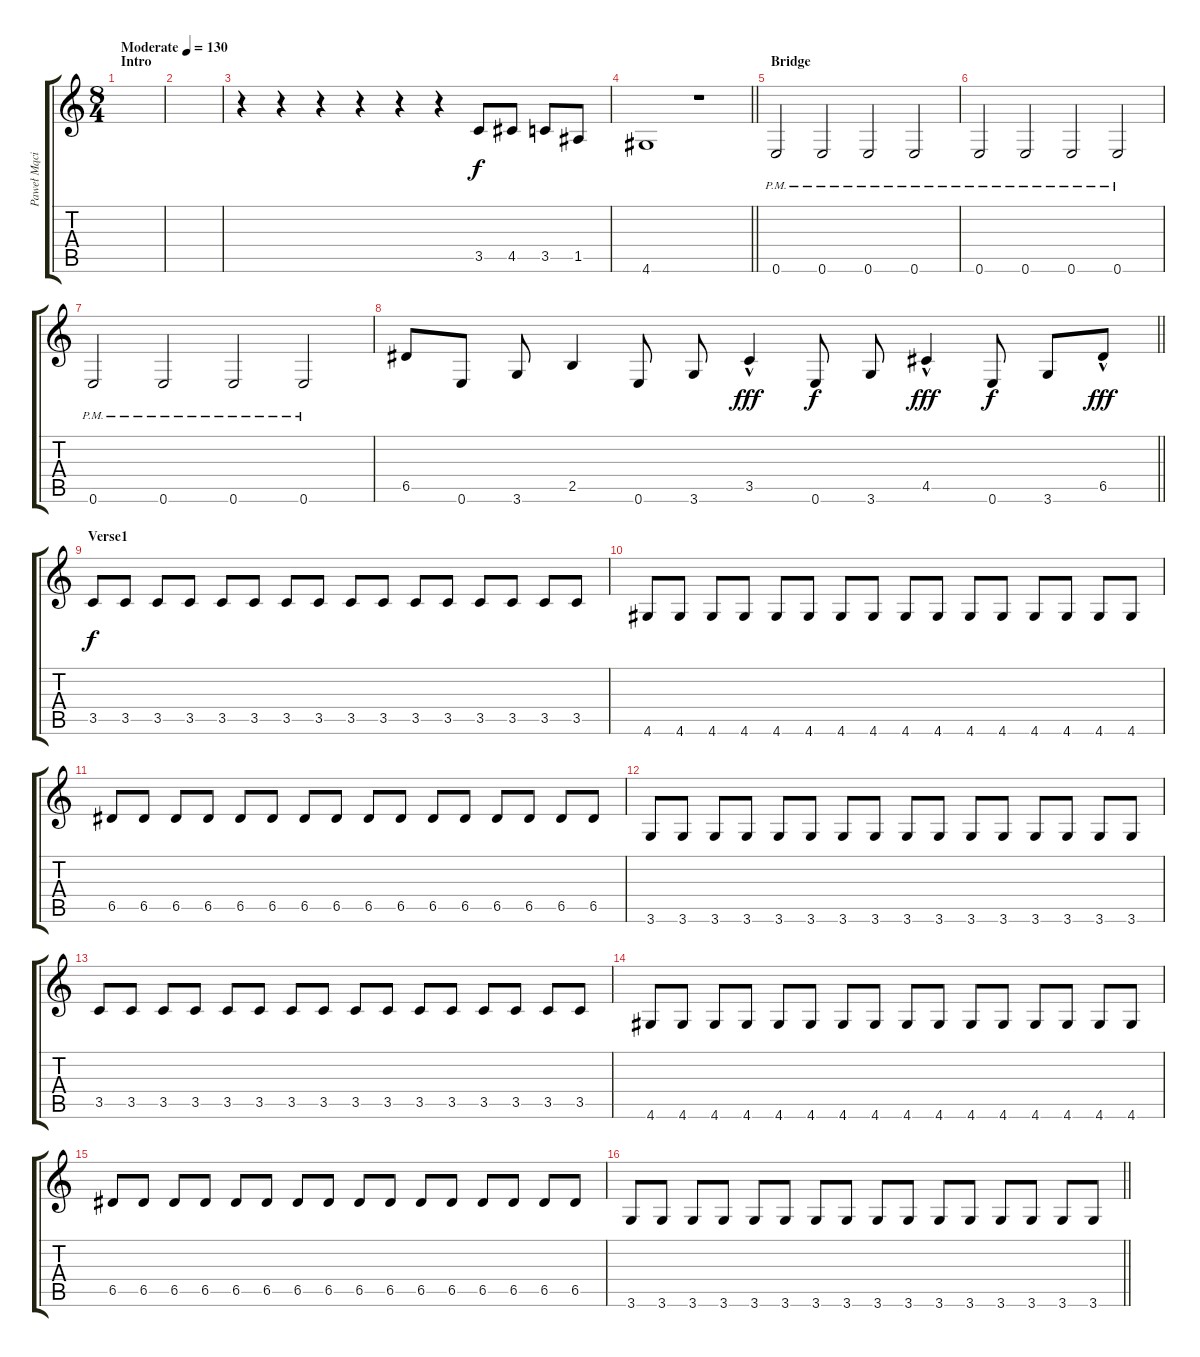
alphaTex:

\track ("Paweł Mąciwoda" "Paweł Mąci") {instrument electricbasspick}
\staff {score tabs}
\tuning (E4 B3 G3 D3 A2 E2) {hide}
\ts (8 4)
\section ("" "Intro")
\tempo (130 "Moderate")
\clef g2
\ks c
|
|
r.4 r.4 r.4 r.4 r.4 r.4 3.5.8 4.5.8 3.5.8 1.5.8 |
\barLineRight lightlight
4.6.1 r.1 |
\section ("" "Bridge")
0.6{pm}.2 0.6{pm}.2 0.6{pm}.2 0.6{pm}.2 |
0.6{pm}.2 0.6{pm}.2 0.6{pm}.2 0.6{pm}.2 |
0.6{pm}.2 0.6{pm}.2 0.6{pm}.2 0.6{pm}.2 |
\barLineRight lightlight
6.5.8 0.6.8 3.6.8 2.5.4 0.6.8 3.6.8 3.5{hac}.4{dy fff} 0.6.8{dy f} 3.6.8 4.5{hac}.4{dy fff} 0.6.8{dy f} 3.6.8 6.5{hac}.8{dy fff} |
\section ("" "Verse1")
3.5.8{dy f} 3.5.8 3.5.8 3.5.8 3.5.8 3.5.8 3.5.8 3.5.8 3.5.8 3.5.8 3.5.8 3.5.8 3.5.8 3.5.8 3.5.8 3.5.8 |
4.6.8 4.6.8 4.6.8 4.6.8 4.6.8 4.6.8 4.6.8 4.6.8 4.6.8 4.6.8 4.6.8 4.6.8 4.6.8 4.6.8 4.6.8 4.6.8 |
6.5.8 6.5.8 6.5.8 6.5.8 6.5.8 6.5.8 6.5.8 6.5.8 6.5.8 6.5.8 6.5.8 6.5.8 6.5.8 6.5.8 6.5.8 6.5.8 |
3.6.8 3.6.8 3.6.8 3.6.8 3.6.8 3.6.8 3.6.8 3.6.8 3.6.8 3.6.8 3.6.8 3.6.8 3.6.8 3.6.8 3.6.8 3.6.8 |
3.5.8 3.5.8 3.5.8 3.5.8 3.5.8 3.5.8 3.5.8 3.5.8 3.5.8 3.5.8 3.5.8 3.5.8 3.5.8 3.5.8 3.5.8 3.5.8 |
4.6.8 4.6.8 4.6.8 4.6.8 4.6.8 4.6.8 4.6.8 4.6.8 4.6.8 4.6.8 4.6.8 4.6.8 4.6.8 4.6.8 4.6.8 4.6.8 |
6.5.8 6.5.8 6.5.8 6.5.8 6.5.8 6.5.8 6.5.8 6.5.8 6.5.8 6.5.8 6.5.8 6.5.8 6.5.8 6.5.8 6.5.8 6.5.8 |
\barLineRight lightlight
3.6.8 3.6.8 3.6.8 3.6.8 3.6.8 3.6.8 3.6.8 3.6.8 3.6.8 3.6.8 3.6.8 3.6.8 3.6.8 3.6.8 3.6.8 3.6.8
